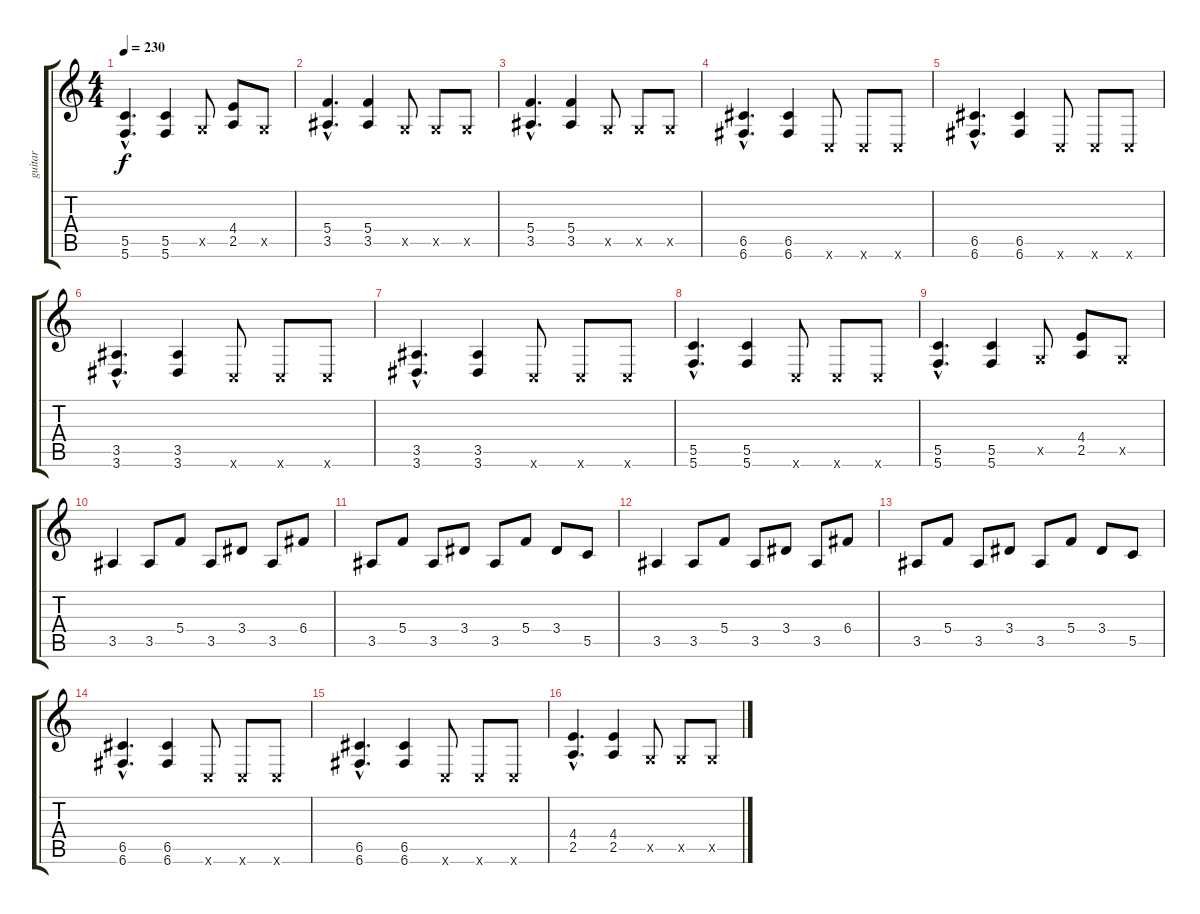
\track ("guitar" "guitar") {instrument distortionguitar}
\staff {score tabs}
\tuning (D4 A3 F3 C3 G2 C2) {hide}
\ts (4 4)
\tempo 230
\clef g2
\ks c
(5.5{hac} 5.6{hac}).4{d dy f} (5.5 5.6).4 0.5{x}.8 (4.4 2.5).8 0.5{x}.8 |
(5.4{hac} 3.5{hac}).4{d} (5.4 3.5).4 0.5{x}.8 0.5{x}.8 0.5{x}.8 |
(5.4{hac} 3.5{hac}).4{d} (5.4 3.5).4 0.5{x}.8 0.5{x}.8 0.5{x}.8 |
(6.5{hac} 6.6{hac}).4{d} (6.5 6.6).4 0.6{x}.8 0.6{x}.8 0.6{x}.8 |
(6.5{hac} 6.6{hac}).4{d} (6.5 6.6).4 0.6{x}.8 0.6{x}.8 0.6{x}.8 |
(3.5{hac} 3.6{hac}).4{d} (3.5 3.6).4 0.6{x}.8 0.6{x}.8 0.6{x}.8 |
(3.5{hac} 3.6{hac}).4{d} (3.5 3.6).4 0.6{x}.8 0.6{x}.8 0.6{x}.8 |
(5.5{hac} 5.6{hac}).4{d} (5.5 5.6).4 0.6{x}.8 0.6{x}.8 0.6{x}.8 |
(5.5{hac} 5.6{hac}).4{d} (5.5 5.6).4 0.5{x}.8 (4.4 2.5).8 0.5{x}.8 |
3.5.4 3.5.8 5.4.8 3.5.8 3.4.8 3.5.8 6.4.8 |
3.5.8 5.4.8 3.5.8 3.4.8 3.5.8 5.4.8 3.4.8 5.5.8 |
3.5.4 3.5.8 5.4.8 3.5.8 3.4.8 3.5.8 6.4.8 |
3.5.8 5.4.8 3.5.8 3.4.8 3.5.8 5.4.8 3.4.8 5.5.8 |
(6.5{hac} 6.6{hac}).4{d} (6.5 6.6).4 0.6{x}.8 0.6{x}.8 0.6{x}.8 |
(6.5{hac} 6.6{hac}).4{d} (6.5 6.6).4 0.6{x}.8 0.6{x}.8 0.6{x}.8 |
(4.4{hac} 2.5{hac}).4{d} (4.4 2.5).4 0.5{x}.8 0.5{x}.8 0.5{x}.8
